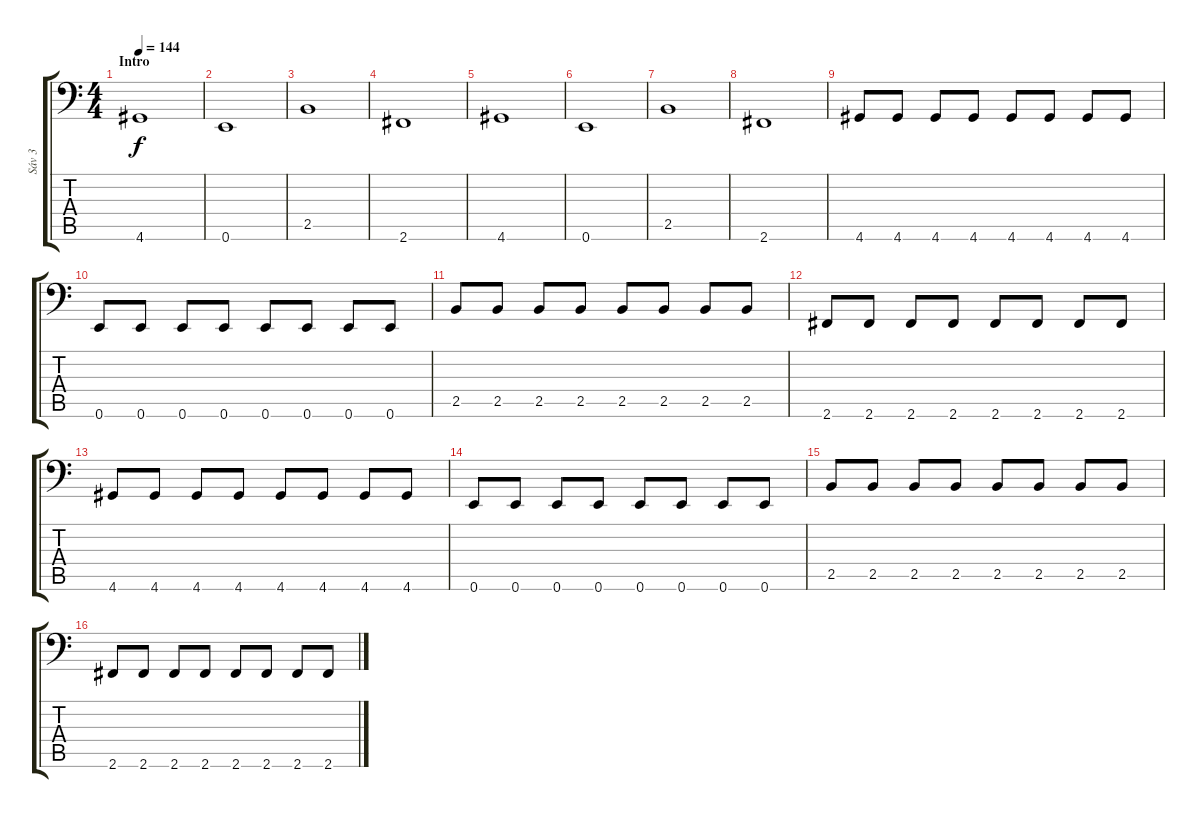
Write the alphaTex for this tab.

\track ("Sáv 3" "Sáv 3") {instrument electricbassfinger}
\staff {score tabs}
\tuning (E3 B2 G2 D2 A1 E1) {hide}
\ts (4 4)
\section ("" "Intro")
\tempo 144
\clef f4
\ks c
4.6.1{dy f instrument electricbassfinger} |
0.6.1 |
2.5.1 |
2.6.1 |
4.6.1 |
0.6.1 |
2.5.1 |
2.6.1 |
4.6.8 4.6.8 4.6.8 4.6.8 4.6.8 4.6.8 4.6.8 4.6.8 |
0.6.8 0.6.8 0.6.8 0.6.8 0.6.8 0.6.8 0.6.8 0.6.8 |
2.5.8 2.5.8 2.5.8 2.5.8 2.5.8 2.5.8 2.5.8 2.5.8 |
2.6.8 2.6.8 2.6.8 2.6.8 2.6.8 2.6.8 2.6.8 2.6.8 |
4.6.8 4.6.8 4.6.8 4.6.8 4.6.8 4.6.8 4.6.8 4.6.8 |
0.6.8 0.6.8 0.6.8 0.6.8 0.6.8 0.6.8 0.6.8 0.6.8 |
2.5.8 2.5.8 2.5.8 2.5.8 2.5.8 2.5.8 2.5.8 2.5.8 |
2.6.8 2.6.8 2.6.8 2.6.8 2.6.8 2.6.8 2.6.8 2.6.8
